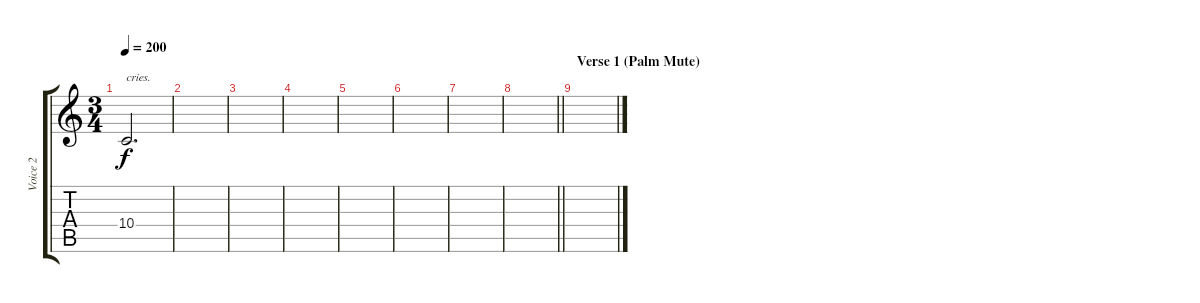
\track ("Voice 2" "Voice 2") {instrument oboe}
\staff {score tabs}
\tuning (E4 B3 G3 D3 A2 D2) {hide}
\ts (3 4)
\tempo 200
\clef g2
\ks c
10.4.2{d txt "cries." dy f} |
|
|
|
|
|
|
\barLineRight lightlight
|
\section ("" "Verse 1 (Palm Mute)")
